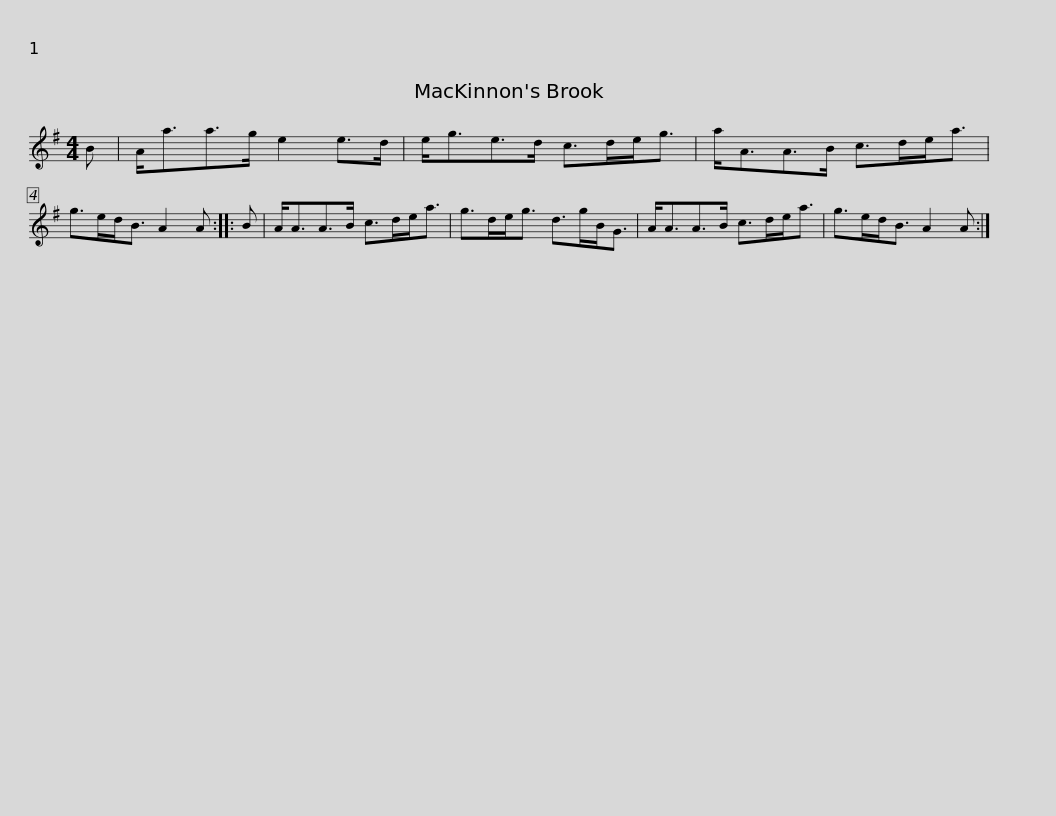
X:1
L:1/8
M:4/4
I:linebreak $
K:G
V:1 treble
V:1
 B | A<aa>g e2 e>d | e<ge>d c>de<g | a<AA>B c>de<a | g>ed<B A2 A :: %5
 B |$ A<AA>B c>de<a | g>de<g d>gB<G | A<AA>B c>de<a | g>ed<B A2 A :| %10
